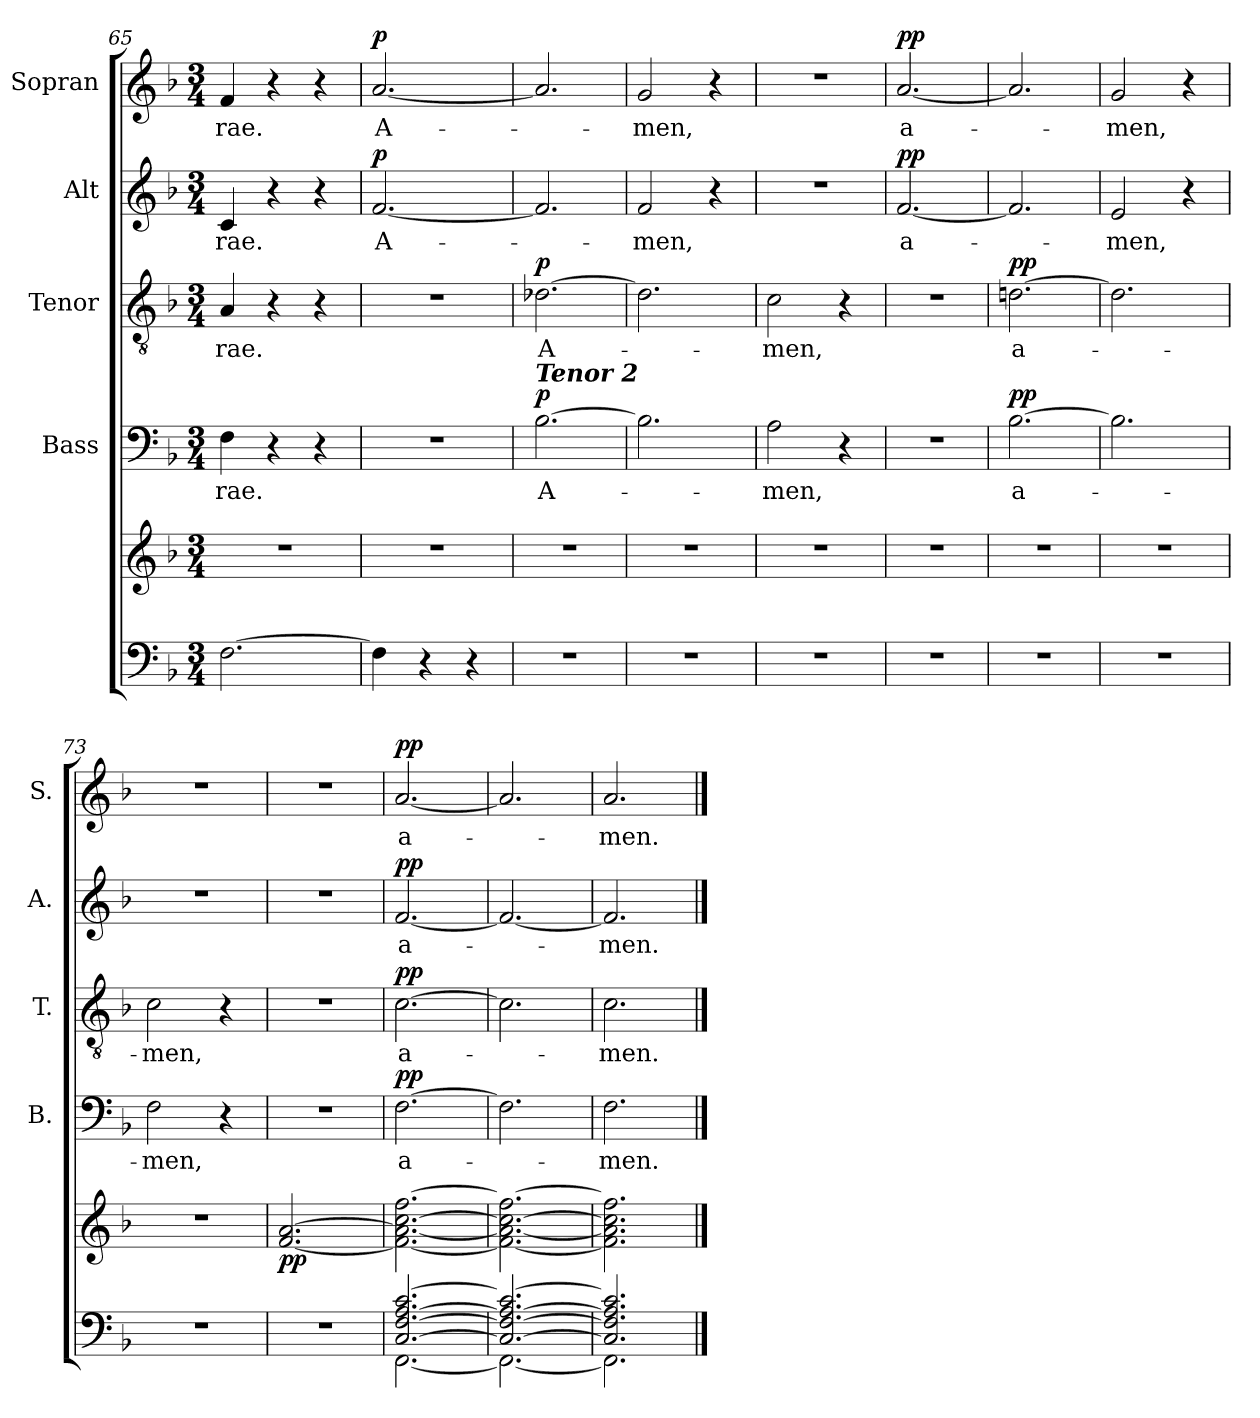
**kern	**kern	**dynam	**kern	**text	**dynam	**kern	**text	**dynam	**kern	**text	**dynam	**kern	**text	**dynam
*part5	*part5	*part5	*part4	*part4	*part4	*part3	*part3	*part3	*part2	*part2	*part2	*part1	*part1	*part1
*staff6	*staff5	*staff5/6	*staff4	*staff4	*staff4	*staff3	*staff3	*staff3	*staff2	*staff2	*staff2	*staff1	*staff1	*staff1
*	*	*	*I"Bass	*	*	*I"Tenor	*	*	*I"Alt	*	*	*I"Sopran	*	*
*	*	*	*I'B.	*	*	*I'T.	*	*	*I'A.	*	*	*I'S.	*	*
*clefF4	*clefG2	*	*clefF4	*	*	*clefGv2	*	*	*clefG2	*	*	*clefG2	*	*
*k[b-]	*k[b-]	*	*k[b-]	*	*	*k[b-]	*	*	*k[b-]	*	*	*k[b-]	*	*
*F:	*F:	*	*F:	*	*	*F:	*	*	*F:	*	*	*F:	*	*
*M3/4	*M3/4	*	*M3/4	*	*	*M3/4	*	*	*M3/4	*	*	*M3/4	*	*
=65	=65	=65	=65	=65	=65	=65	=65	=65	=65	=65	=65	=65	=65	=65
!	!	!	!	!LO:LY:b	!	!	!LO:LY:b	!	!	!LO:LY:b	!	!	!LO:LY:b	!
[2.F\	2.r	.	4F\	-rae.	.	4A/	-rae.	.	4c/	-rae.	.	4f/	-rae.	.
.	.	.	4r	.	.	4r	.	.	4r	.	.	4r	.	.
.	.	.	4r	.	.	4r	.	.	4r	.	.	4r	.	.
=66	=66	=66	=66	=66	=66	=66	=66	=66	=66	=66	=66	=66	=66	=66
!	!	!	!	!	!	!	!	!	!	!LO:LY:b	!LO:DY:a	!	!LO:LY:b	!LO:DY:a
4F\]	2.r	.	2.r	.	.	2.r	.	.	[2.f/	A-	p	[2.a/	A-	p
4r	.	.	.	.	.	.	.	.	.	.	.	.	.	.
4r	.	.	.	.	.	.	.	.	.	.	.	.	.	.
=67	=67	=67	=67	=67	=67	=67	=67	=67	=67	=67	=67	=67	=67	=67
!	!	!	!LO:TX:a:Bi:t=Tenor 2	!	!	!	!	!	!	!	!	!	!	!
!	!	!	!	!LO:LY:b	!LO:DY:a	!	!LO:LY:b	!LO:DY:a	!	!	!	!	!	!
2.r	2.r	.	[2.B-\	A-	p	[2.d-X\	A-	p	2.f/]	.	.	2.a/]	.	.
=68	=68	=68	=68	=68	=68	=68	=68	=68	=68	=68	=68	=68	=68	=68
!	!	!	!	!	!	!	!	!	!	!LO:LY:b	!	!	!LO:LY:b	!
2.r	2.r	.	2.B-\]	.	.	2.d-\]	.	.	2f/	-men,	.	2g/	-men,	.
.	.	.	.	.	.	.	.	.	4r	.	.	4r	.	.
=69	=69	=69	=69	=69	=69	=69	=69	=69	=69	=69	=69	=69	=69	=69
!	!	!	!	!LO:LY:b	!	!	!LO:LY:b	!	!	!	!	!	!	!
2.r	2.r	.	2A\	-men,	.	2c\	-men,	.	2.r	.	.	2.r	.	.
.	.	.	4r	.	.	4r	.	.	.	.	.	.	.	.
!!LO:LB:g=z
=70	=70	=70	=70	=70	=70	=70	=70	=70	=70	=70	=70	=70	=70	=70
!	!	!	!	!	!	!	!	!	!	!LO:LY:b	!LO:DY:a	!	!LO:LY:b	!LO:DY:a
2.r	2.r	.	2.r	.	.	2.r	.	.	[2.f/	a-	pp	[2.a/	a-	pp
=71	=71	=71	=71	=71	=71	=71	=71	=71	=71	=71	=71	=71	=71	=71
!	!	!	!	!LO:LY:b	!LO:DY:a	!	!LO:LY:b	!LO:DY:a	!	!	!	!	!	!
2.r	2.r	.	[2.B-\	a-	pp	[2.dn\	a-	pp	2.f/]	.	.	2.a/]	.	.
=72	=72	=72	=72	=72	=72	=72	=72	=72	=72	=72	=72	=72	=72	=72
!	!	!	!	!	!	!	!	!	!	!LO:LY:b	!	!	!LO:LY:b	!
2.r	2.r	.	2.B-\]	.	.	2.d\]	.	.	2e/	-men,	.	2g/	-men,	.
.	.	.	.	.	.	.	.	.	4r	.	.	4r	.	.
=73	=73	=73	=73	=73	=73	=73	=73	=73	=73	=73	=73	=73	=73	=73
!	!	!	!	!LO:LY:b	!	!	!LO:LY:b	!	!	!	!	!	!	!
2.r	2.r	.	2F\	-men,	.	2c\	-men,	.	2.r	.	.	2.r	.	.
.	.	.	4r	.	.	4r	.	.	.	.	.	.	.	.
=74	=74	=74	=74	=74	=74	=74	=74	=74	=74	=74	=74	=74	=74	=74
!	!	!LO:DY:b	!	!	!	!	!	!	!	!	!	!	!	!
2.r	[2.f/ [2.a/	pp	2.r	.	.	2.r	.	.	2.r	.	.	2.r	.	.
=75	=75	=75	=75	=75	=75	=75	=75	=75	=75	=75	=75	=75	=75	=75
*^	*	*	*	*	*	*	*	*	*	*	*	*	*	*
!	!	!	!	!	!LO:LY:b	!LO:DY:a	!	!LO:LY:b	!LO:DY:a	!	!LO:LY:b	!LO:DY:a	!	!LO:LY:b	!LO:DY:a
[>2.C/ [>2.F/ [>2.A/ [>2.c/	[<2.FF\	2.f\_ 2.a\_ [2.cc\ [2.ff\	.	[2.F\	a-	pp	[2.c\	a-	pp	[2.f/	a-	pp	[2.a/	a-	pp
=76	=76	=76	=76	=76	=76	=76	=76	=76	=76	=76	=76	=76	=76	=76	=76
2.C/_ 2.F/_ 2.A/_ 2.c/_	2.FF\_	2.f\_ 2.a\_ 2.cc\_ 2.ff\_	.	2.F\]	.	.	2.c\]	.	.	2.f/_	.	.	2.a/]	.	.
=77	=77	=77	=77	=77	=77	=77	=77	=77	=77	=77	=77	=77	=77	=77	=77
!	!	!	!	!	!LO:LY:b	!	!	!LO:LY:b	!	!	!LO:LY:b	!	!	!LO:LY:b	!
2.C/] 2.F/] 2.A/] 2.c/]	2.FF\]	2.f\] 2.a\] 2.cc\] 2.ff\]	.	2.F\	-men.	.	2.c\	-men.	.	2.f/]	-men.	.	2.a/	-men.	.
*v	*v	*	*	*	*	*	*	*	*	*	*	*	*	*	*
==	==	==	==	==	==	==	==	==	==	==	==	==	==	==
*-	*-	*-	*-	*-	*-	*-	*-	*-	*-	*-	*-	*-	*-	*-
